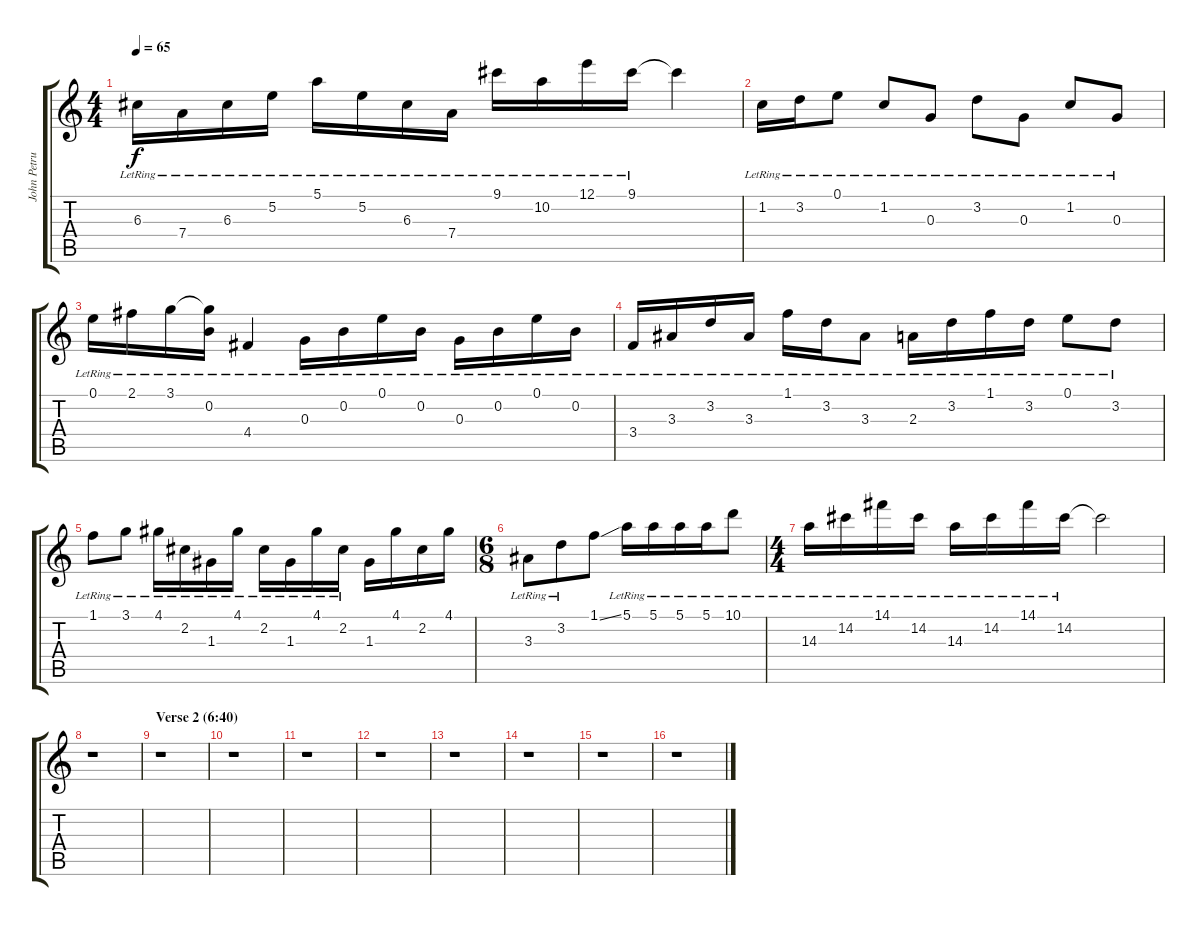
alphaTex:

\track ("John Petrucci (6 string Acoustic)" "John Petru") {instrument acousticguitarsteel}
\staff {score tabs}
\tuning (E4 B3 G3 D3 A2 E2) {hide}
\ts (4 4)
\tempo 65
\clef g2
\ks c
6.3{lr}.16{dy f} 7.4{lr}.16 6.3{lr}.16 5.2{lr}.16 5.1{lr}.16 5.2{lr}.16 6.3{lr}.16 7.4{lr}.16 9.1{lr}.16 10.2{lr}.16 12.1{lr}.16 9.1{lr}.16 9.1{t}.4 |
1.2{lr}.16 3.2{lr}.16 0.1{lr}.8 1.2{lr}.8 0.3{lr}.8 3.2{lr}.8 0.3{lr}.8 1.2{lr}.8 0.3{lr}.8 |
0.1{lr}.16{balance 4} 2.1{lr}.16 3.1{lr}.16 (3.1{t} 0.2{lr}).16 4.4{lr}.4{balance 8} 0.3{lr}.16{balance 12} 0.2{lr}.16 0.1{lr}.16 0.2{lr}.16 0.3{lr}.16 0.2{lr}.16 0.1{lr}.16 0.2{lr}.16 |
3.4{lr}.16{balance 8} 3.3{lr}.16 3.2{lr}.16 3.3{lr}.16 1.1{lr}.16 3.2{lr}.16 3.3{lr}.8 2.3{lr}.16 3.2{lr}.16 1.1{lr}.16 3.2{lr}.16 0.1{lr}.8 3.2{lr}.8 |
1.1{lr}.8 3.1{lr}.8 4.1{lr}.16 2.2{lr}.16 1.3{lr}.16 4.1{lr}.16 2.2{lr}.16 1.3{lr}.16 4.1{lr}.16 2.2{lr}.16 1.3.16 4.1.16 2.2.16 4.1.16 |
\ts (6 8)
3.3{lr}.8 3.2{lr}.8 1.1{ss}.8 5.1{lr}.16 5.1{lr}.16 5.1{lr}.16 5.1{lr}.16 10.1{lr}.8 |
\ts (4 4)
14.3{lr}.16{volume 10 balance 4} 14.2{lr}.16 14.1{lr}.16 14.2{lr}.16 14.3{lr}.16 14.2{lr}.16 14.1{lr}.16 14.2{lr}.16 14.2{t}.2 |
r.1 |
\section ("" "Verse 2 (6:40)")
r.1 |
r.1 |
r.1 |
r.1 |
r.1 |
r.1 |
r.1 |
r.1
